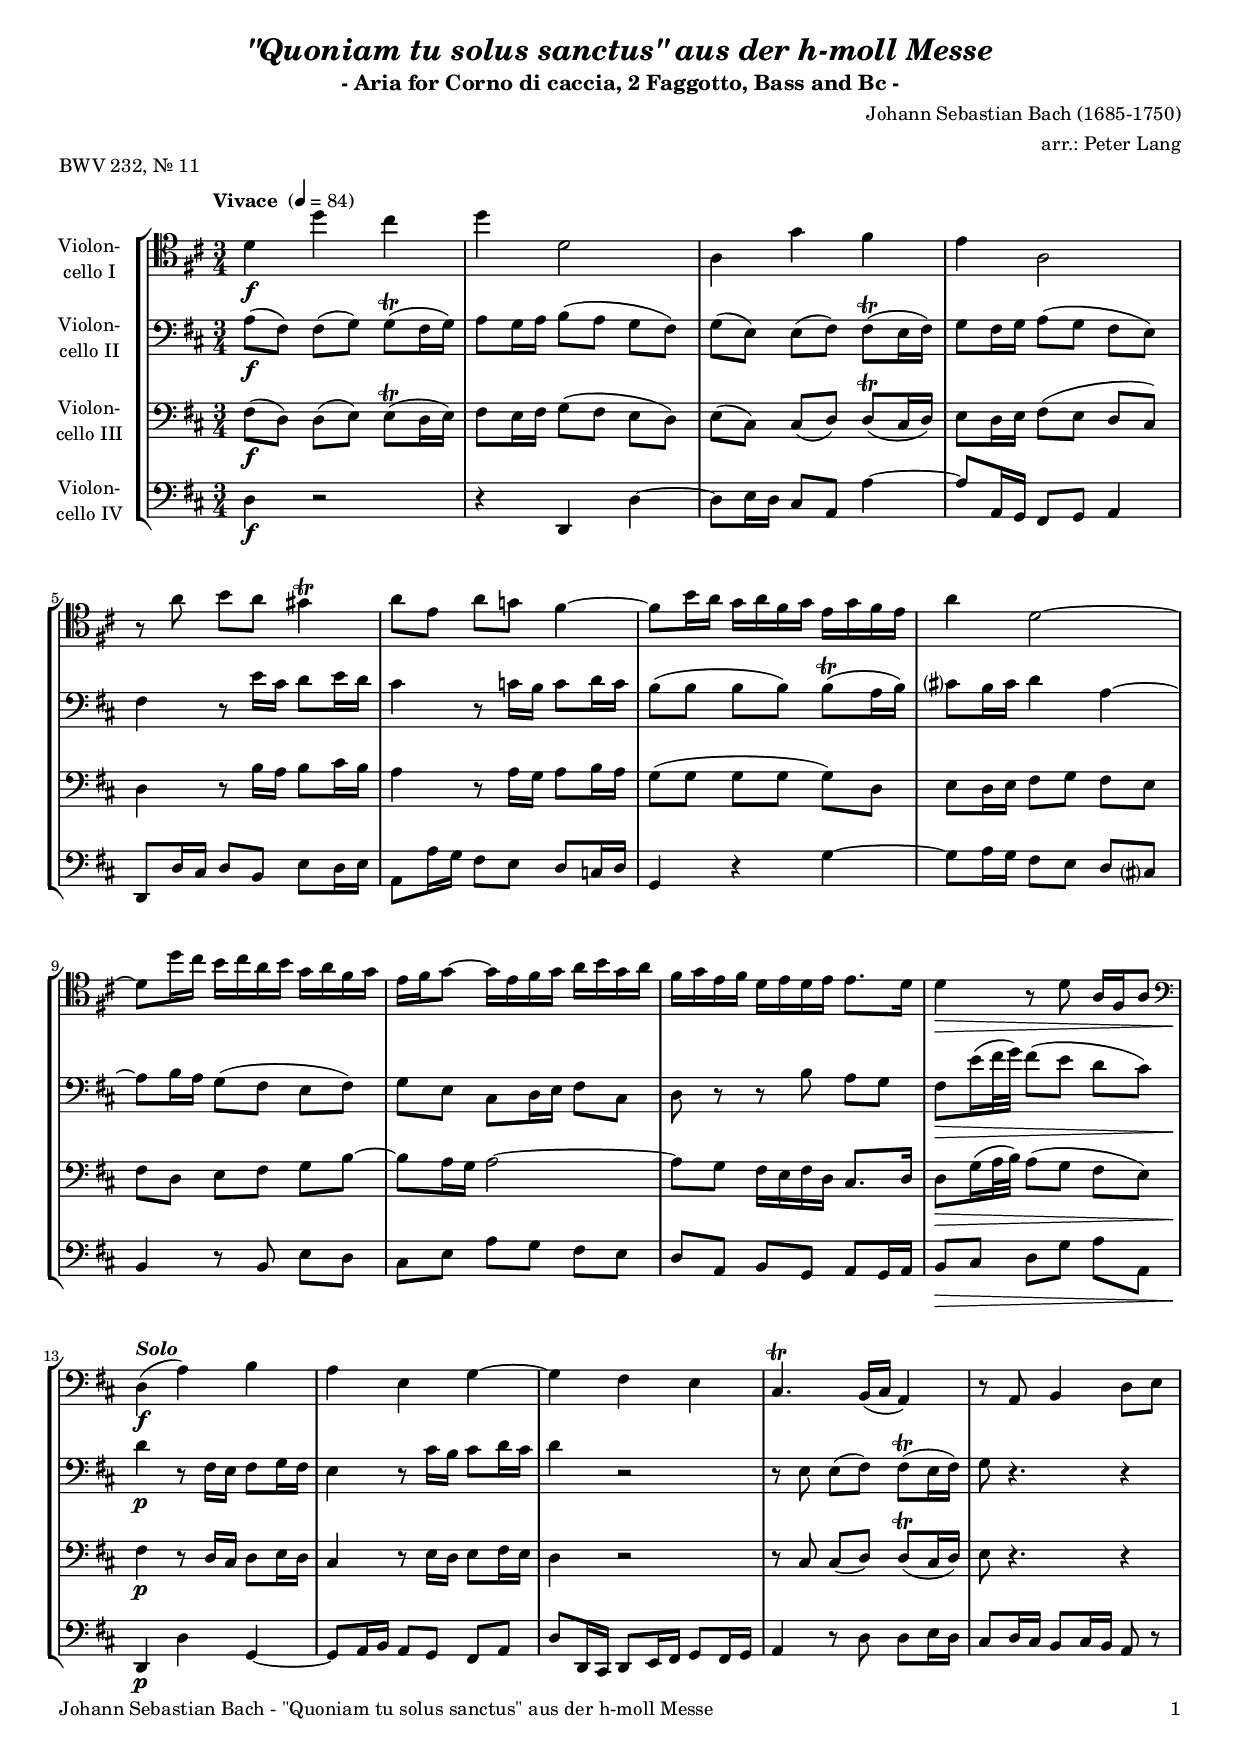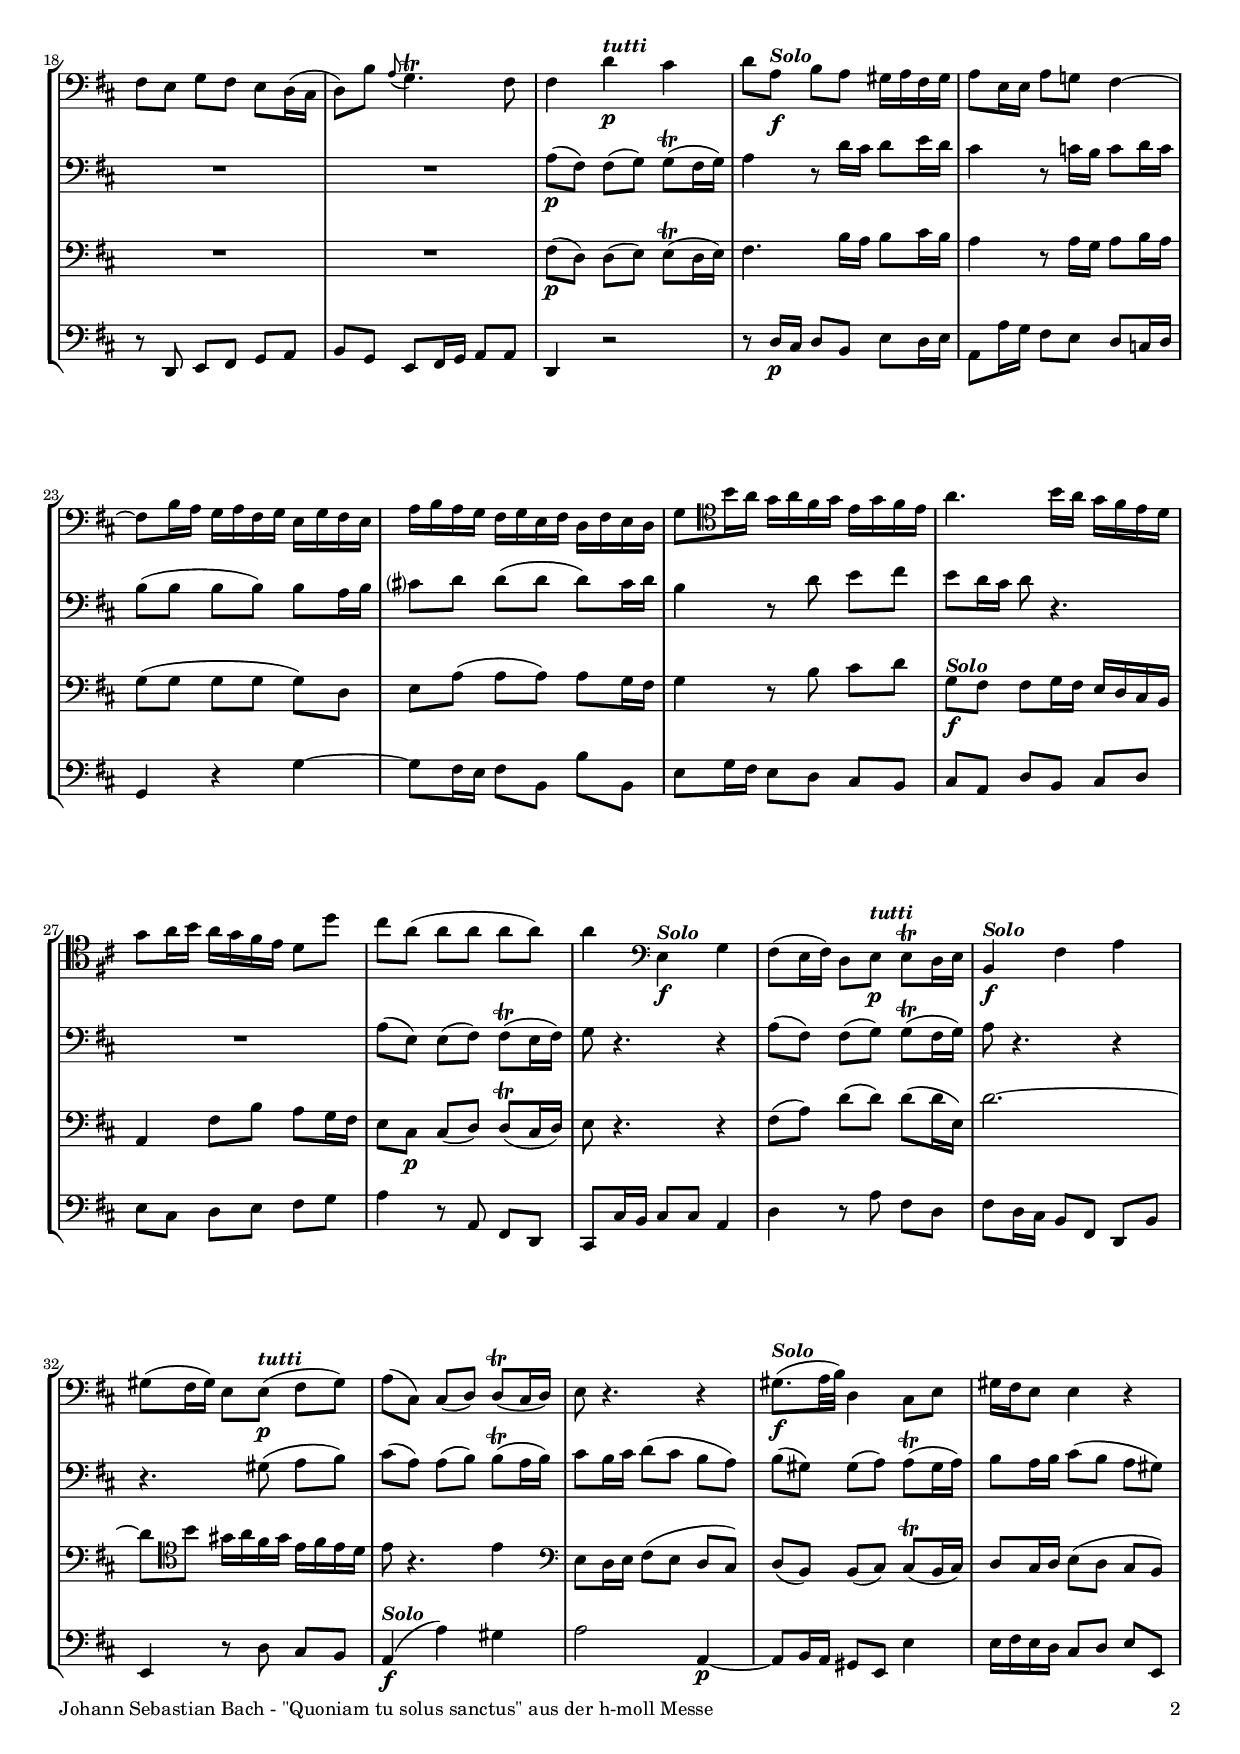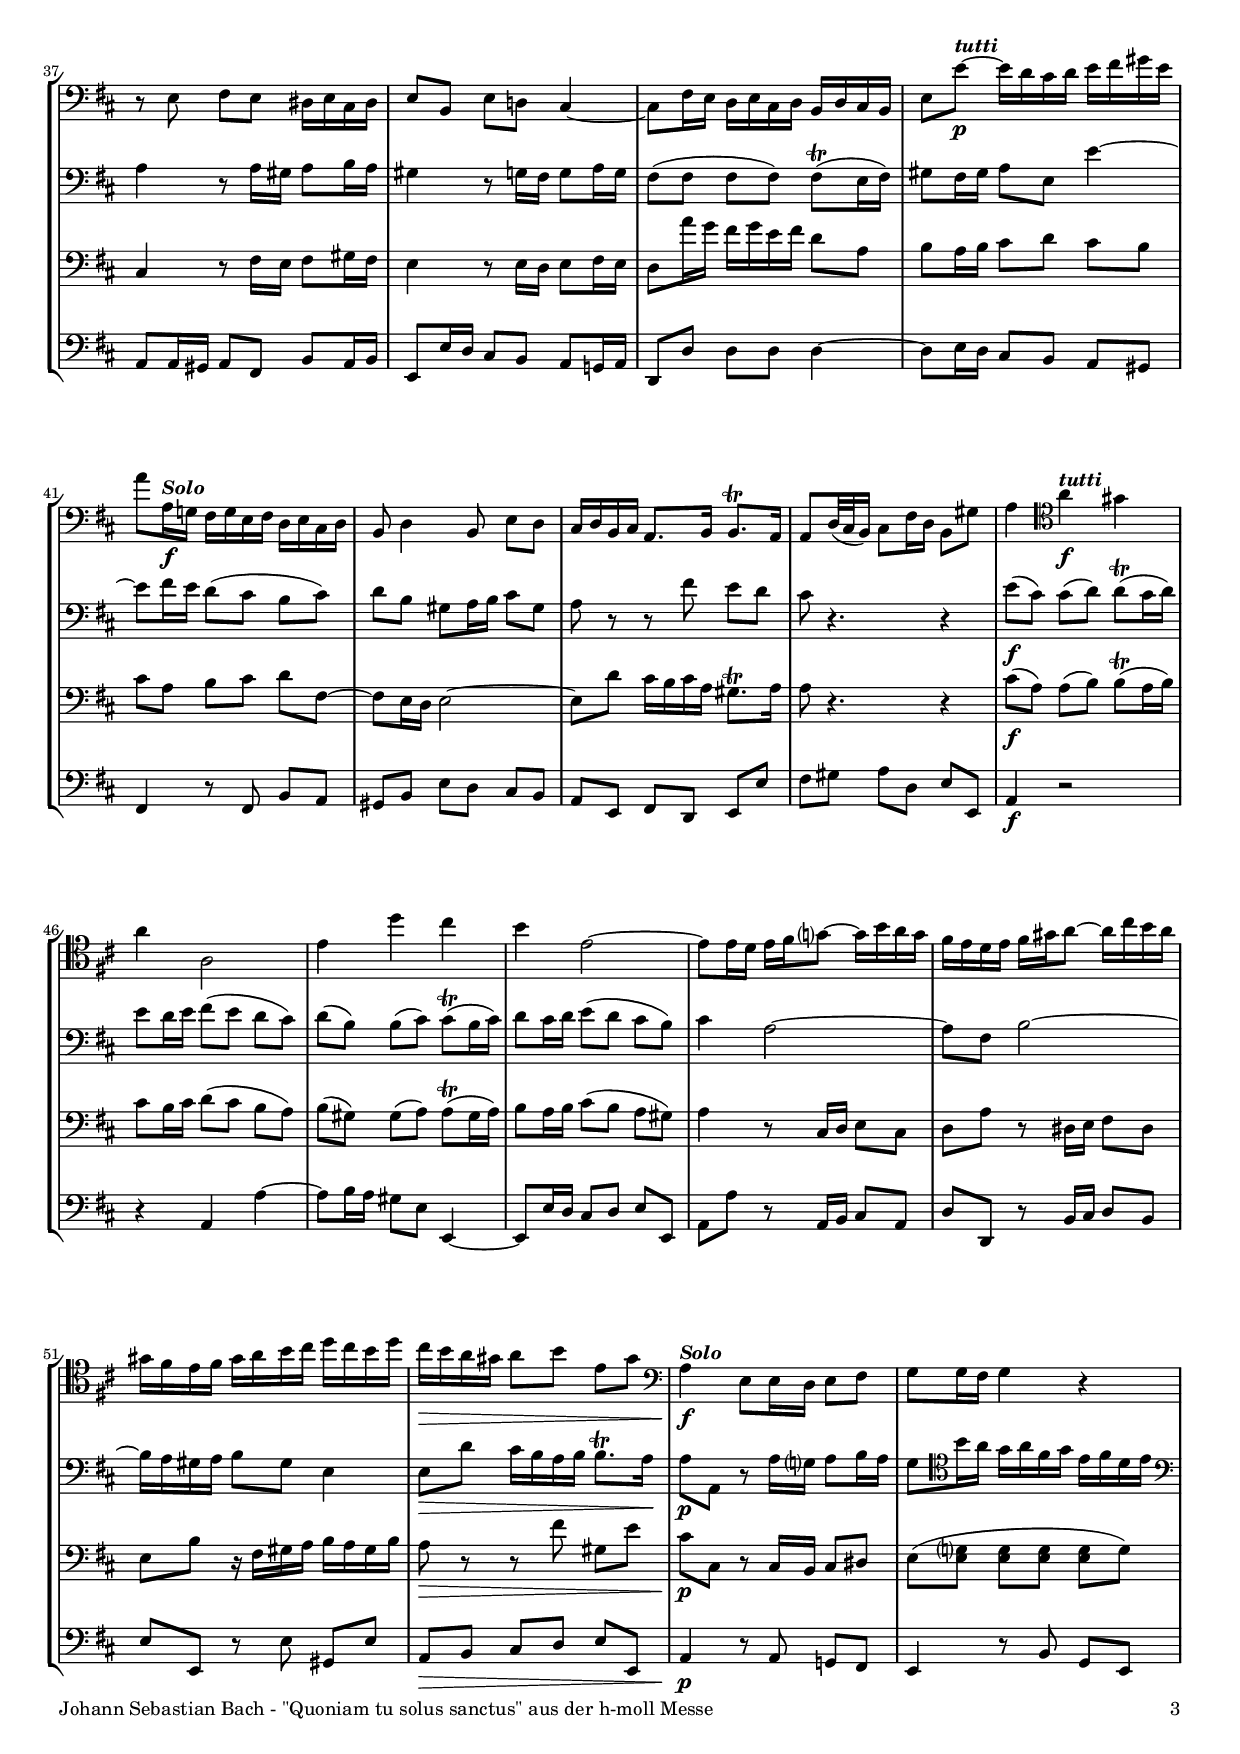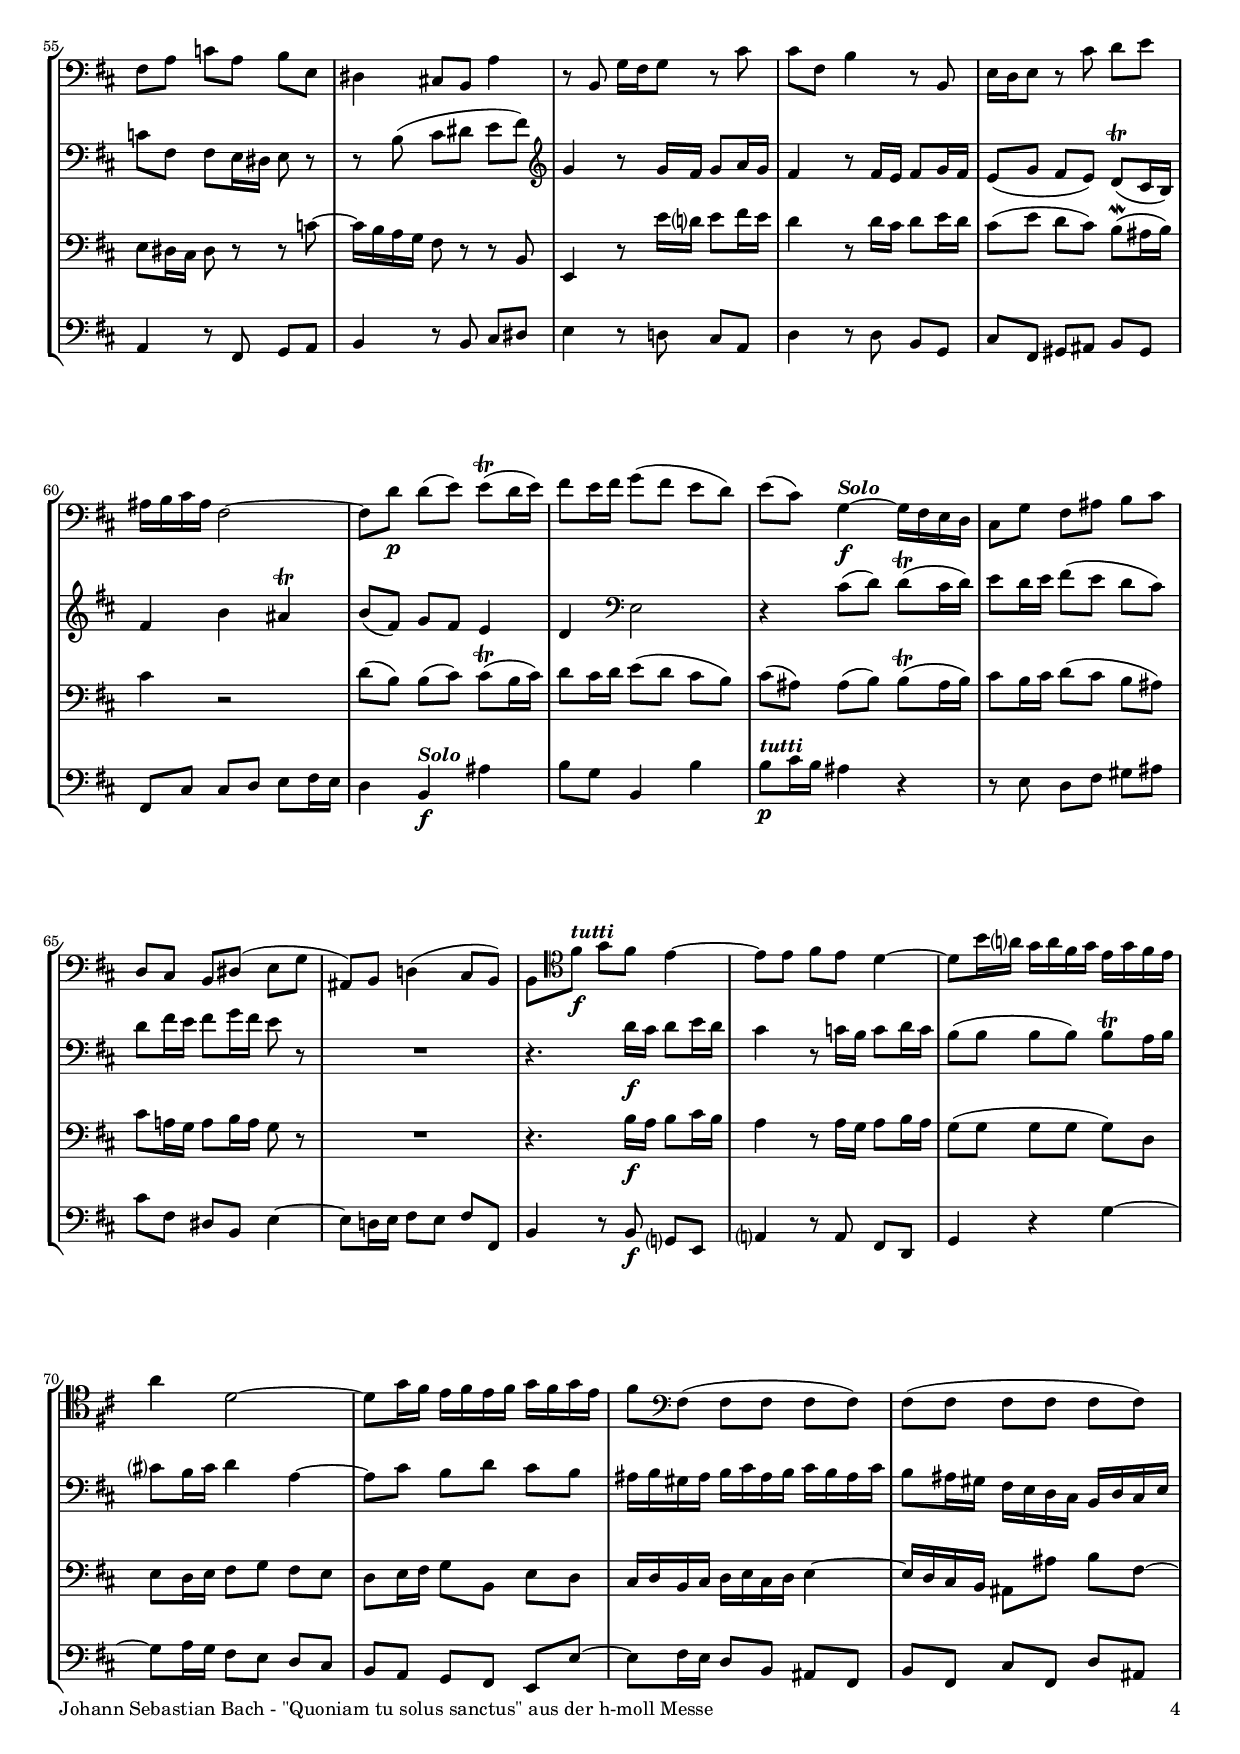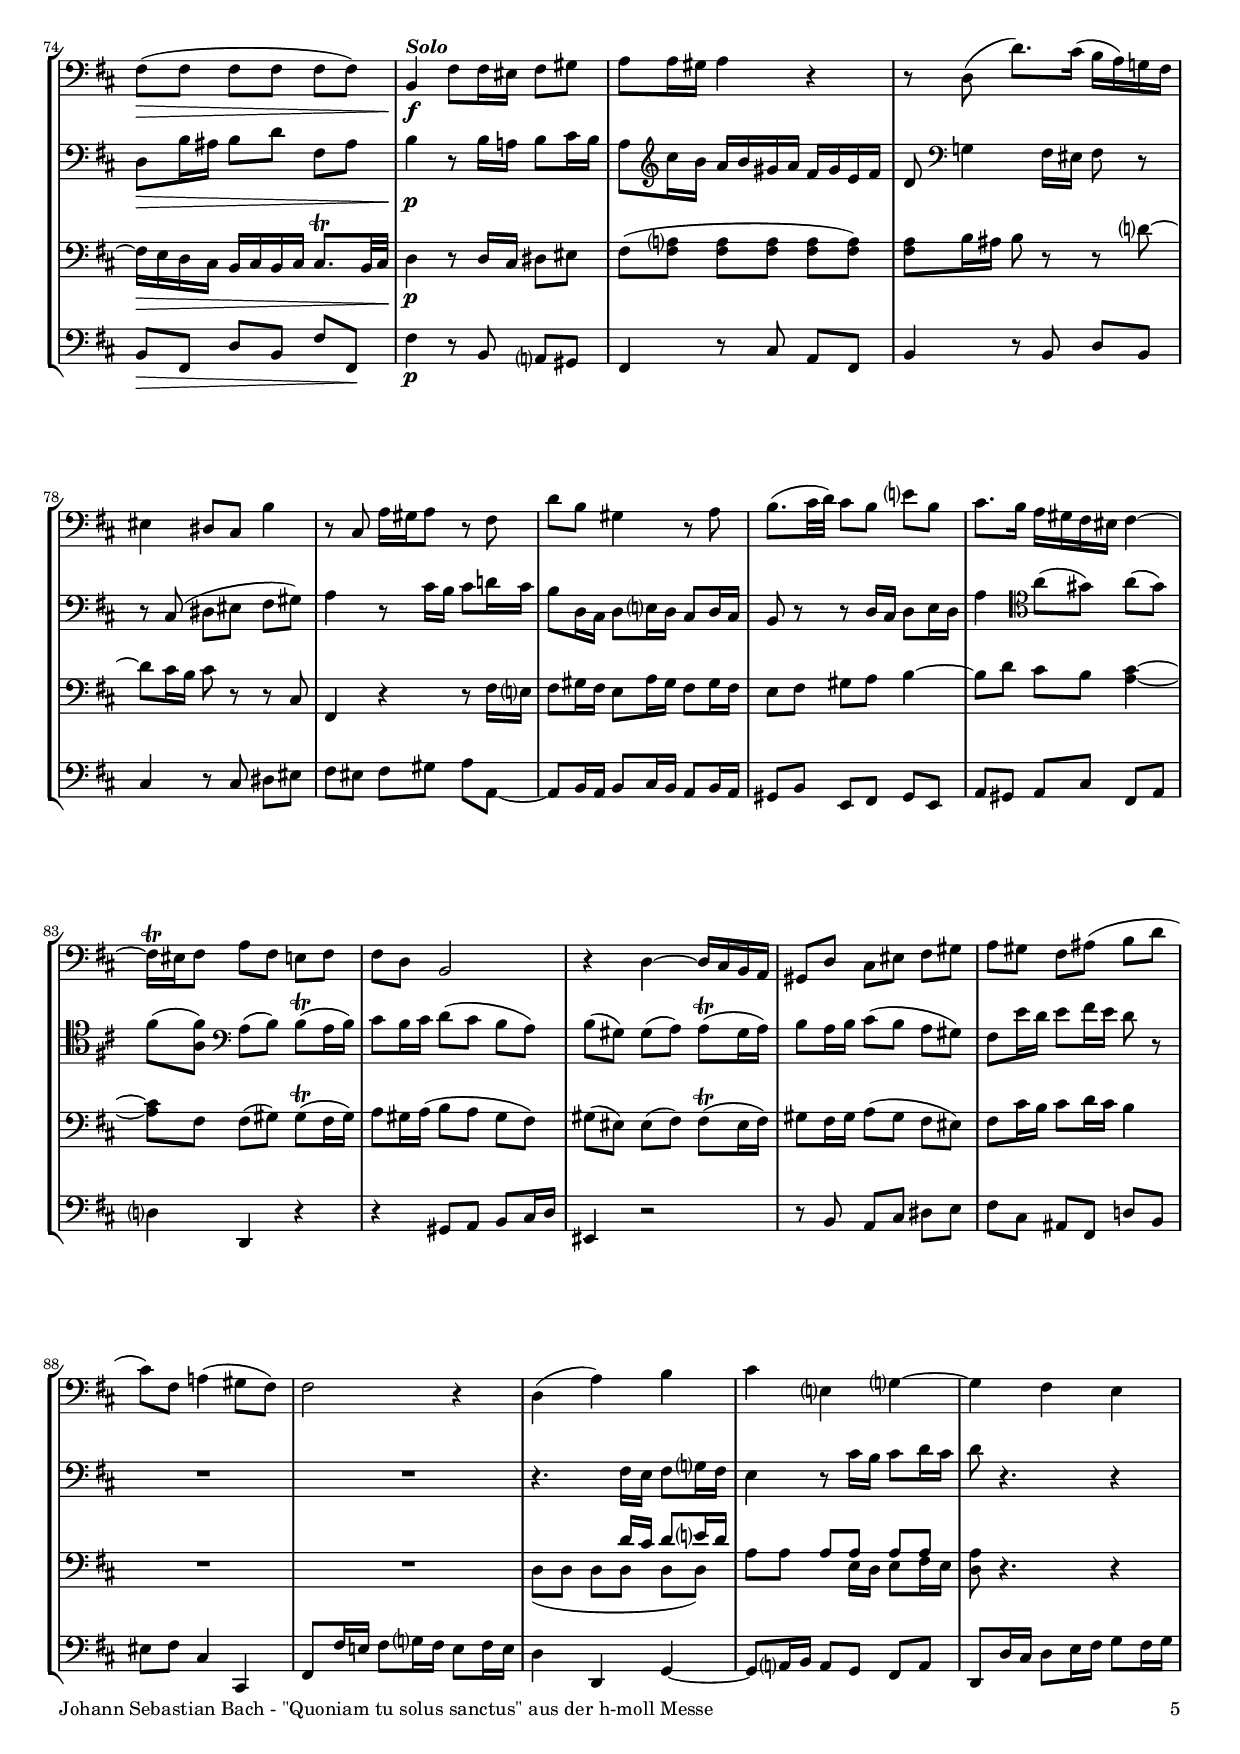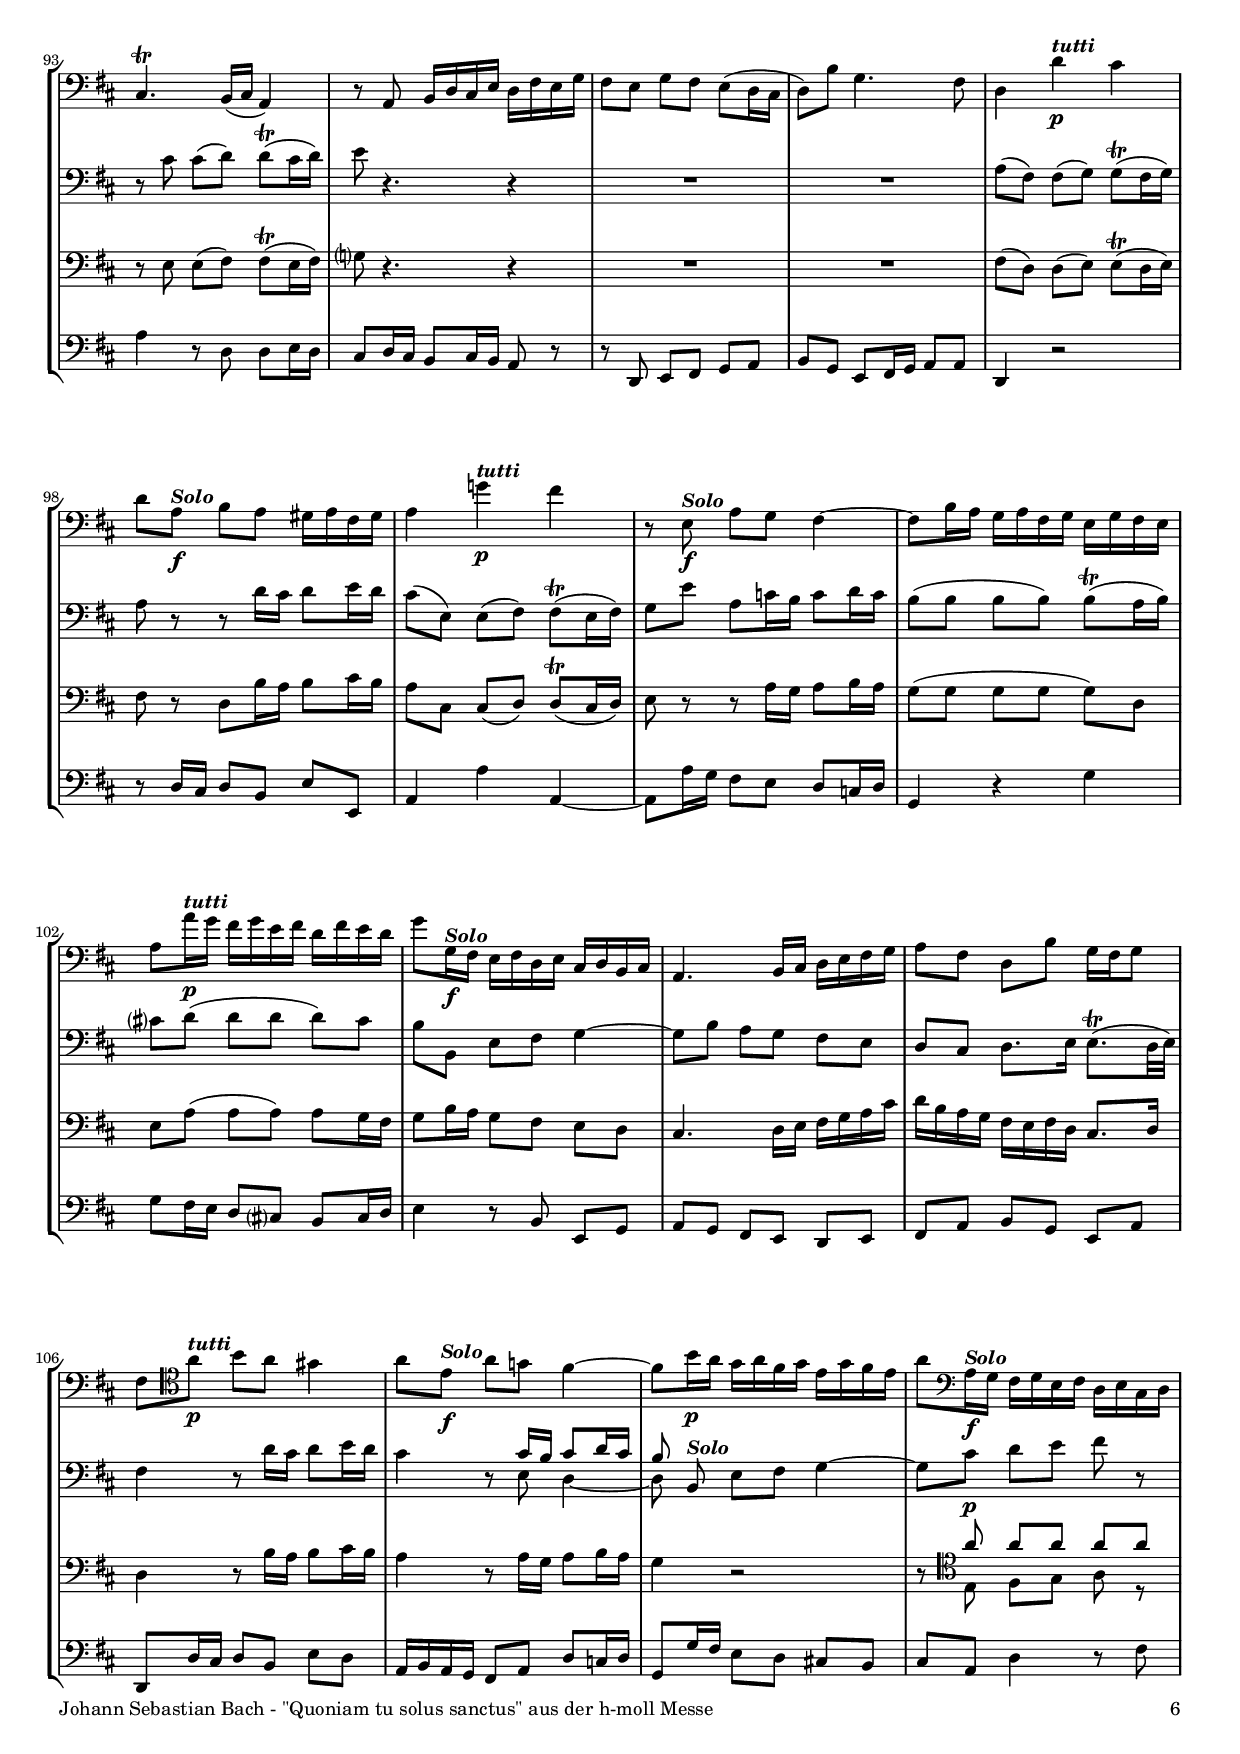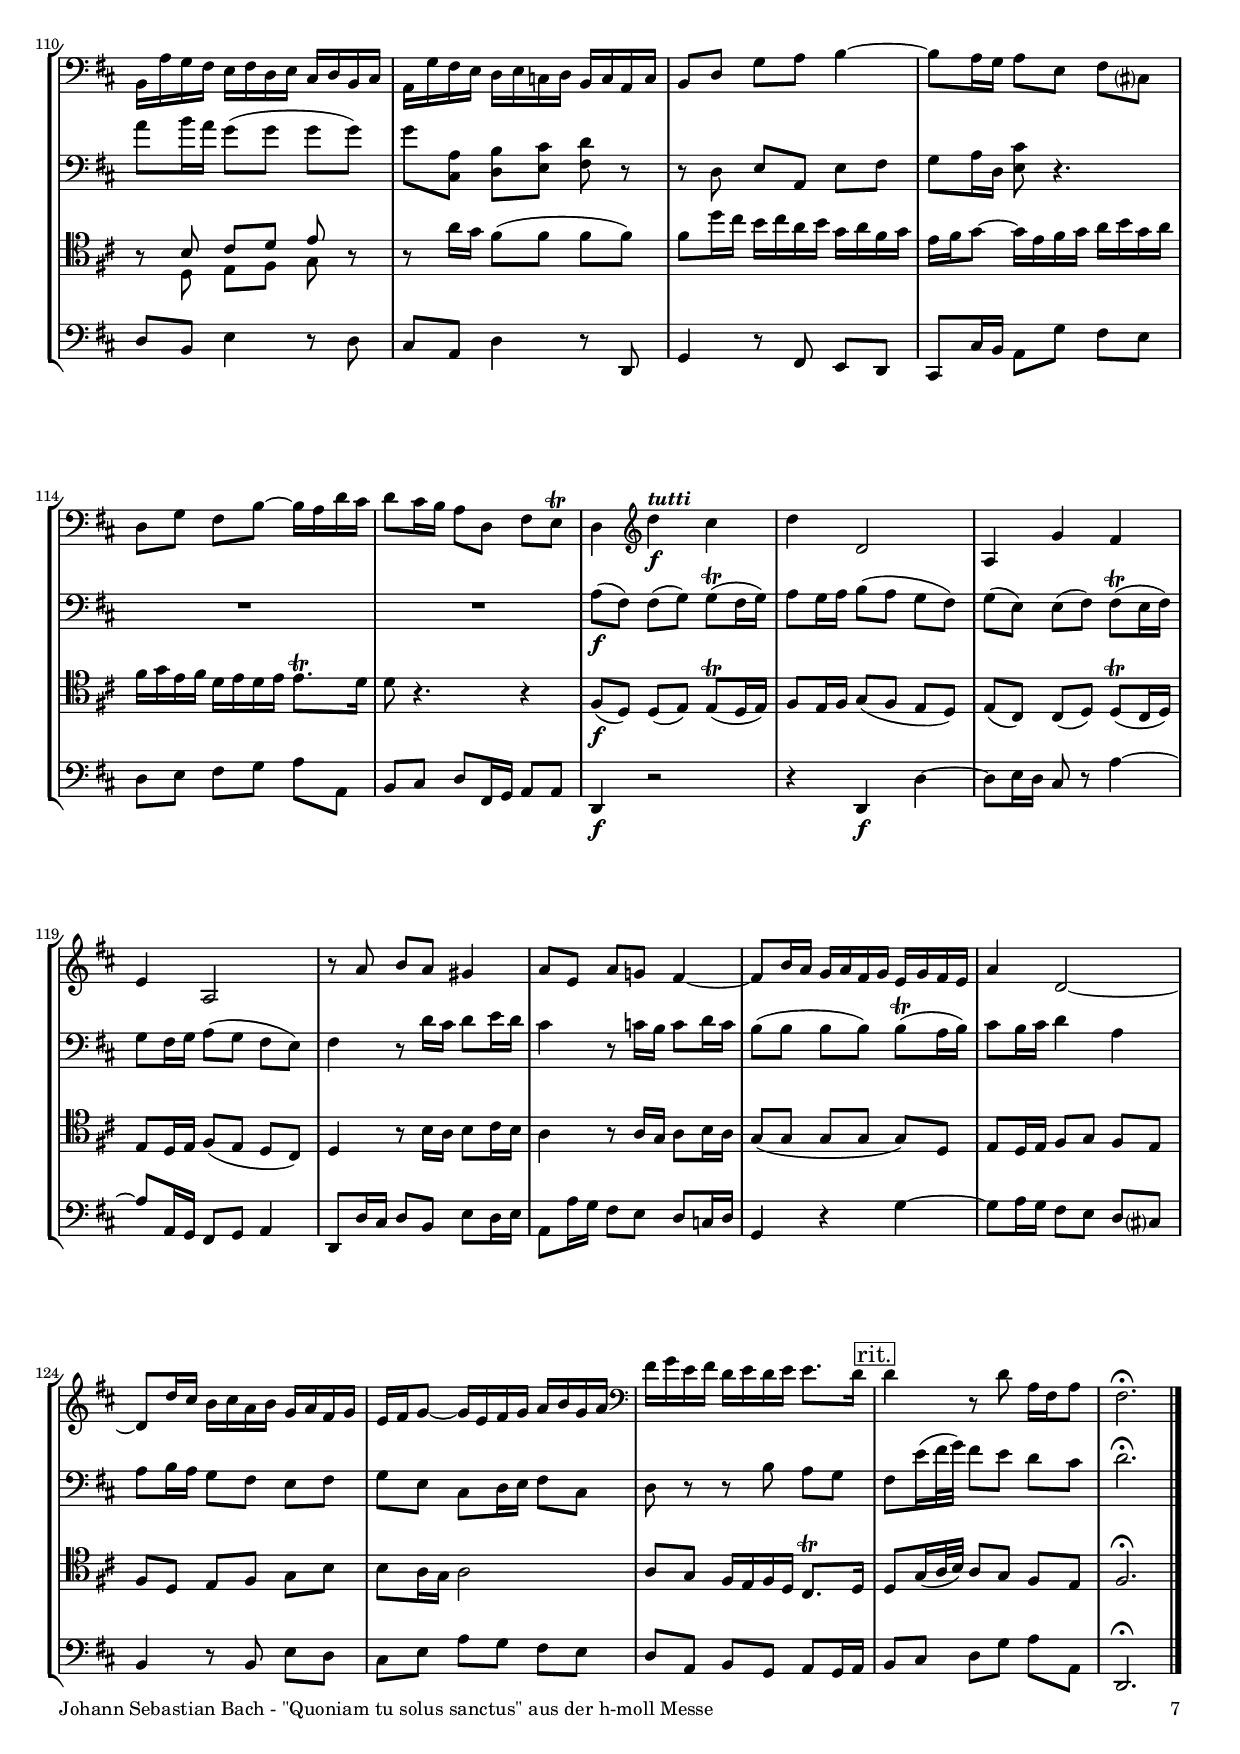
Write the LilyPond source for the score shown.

\version "2.18.2"
\include "deutsch.ly"
  
#(set-global-staff-size 16.5)

\header {
  title     = \markup \bold \italic "\"Quoniam tu solus sanctus\" aus der h-moll Messe"
  subtitle  = "- Aria for Corno di caccia, 2 Faggotto, Bass and Bc -"
  composer  = "Johann Sebastian Bach (1685-1750)"
  arranger  = "arr.: Peter Lang"
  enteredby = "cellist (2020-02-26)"
  piece     = "BWV 232, Nr. 11"
}

voiceconsts = {
  \key h \minor
  \time 3/4
  \clef "bass"
%  \numericTimeSignature
  \compressFullBarRests
  % Set default beaming for all staves
  \set Timing.beamExceptions = #'()
  \set Timing.baseMoment     = #(ly:make-moment 1 4)
  \set Timing.beatStructure  = #'(1 1 1)
  \tempo "Vivace " 4=84
}

micl = "clarinet"
mifl = "flute"
miob = "oboe"
mifh = "french horn"
misx = "tenor sax"
mist = "string ensemble 1"
miba = "cello"
%miba = "bassoon"
%miba = "pizzicato strings"
%miba = "harpsichord"

rit  = \mark \markup \box "rit."
solo = \markup \bold \italic "Solo"
tutt = \markup \bold \italic "tutti"

va = \relative c' {
  \voiceconsts
  \clef "tenor"

  d4\f d' cis
  d d,2
  a4 g' fis
  e a,2
  r8 a' h a gis4\trill
  a8 e a g! fis4~
  fis8 h16 a g a fis g e g fis e
  a4 d,2~

  d8 d'16 cis h cis a h g a fis g
  e fis g8~ g16 e fis g a h g a
  fis g e fis d e d e e8. d16
  d4\> r8 d a16 fis a8 \clef "bass"
  d,4(^\solo\f a') h
  a e g~

  g fis e
  cis4.\trill h16( cis a4)
  r8 a h4 d8 e
  fis e g fis e d16( cis
  d8) h' \appoggiatura a g4.\trill fis8
  fis4 d'^\tutt\p cis
  d8 a^\solo\f h a gis16 a fis gis
  a8 e16 e a8 g! fis4~

  fis8 h16 a g a fis g e g fis e
  a h a g fis g e fis d fis e d
  g8 \clef "tenor" h'16 a g a fis g e g fis e
  a4. h16 a g fis e d
  g8 a16 h a g fis e d8 d'

  cis a( a a a a)
  a4 \clef "bass" e,^\solo\f  g
  fis8( e16 fis) d8 e^\tutt\p e8\trill d16 e
  h4^\solo\f fis' a
  gis8( fis16 gis) e8 e(^\tutt\p fis gis)
  a( cis,) cis( d) d(\trill cis16 d)
  e8 r4. r4

  gis8.(^\solo\f a32 h) d,4 cis8 e
  gis16 fis e8 e4 r
  r8 e fis e dis16 e cis dis
  e8 h e d! cis4~
  cis8 fis16 e d e cis d h d cis h
  e8 e'~^\tutt\p e16 d cis d e fis gis e

  a8 a,16^\solo\f g! fis g e fis d e cis d
  h8 d4 h8 e d
  cis16 d h cis a8. h16 h8.\trill a16
  a8 d32( cis h16) cis8 fis16 d h8 gis'
  a4 \clef "tenor" a'^\tutt\f gis
  a a,2
  e'4 d' cis
  h e,2~

  e8 e16 d e fis g?8~ g16 h a g
  fis e d e fis gis a8~ a16 cis h a
  gis fis e fis gis a h cis d cis h d
  cis\> h a gis a8 h e, gis \clef "bass"
  a,4^\solo\!\f e8 e16 d e8 fis

  g8 g16 fis g4 r
  fis8 a c a h e,
  dis4 cis!8 h a'4
  r8 h, g'16 fis g8 r cis
  cis fis, h4 r8 h,
  e16 d e8 r cis' d e
  ais,16 h cis ais fis2~

  fis8 d'\p d( e) e(\trill d16 e)
  fis8 e16 fis g8( fis e d)
  e( cis) g4~^\solo\f g16 fis e d
  cis8 g' fis ais h cis
  d, cis h dis( e g
  ais,) h d!4( cis8 h)
  h \clef "tenor" fis''^\tutt\f g fis e4~

  e8 e fis e d4~
  d8 h'16 a? g a fis g e g fis e
  a4 d,2~
  d8 g16 fis e fis e fis g fis g e
  fis8 \clef "bass" fis,( fis fis fis fis)
  fis( fis fis fis fis fis)

  fis(\> fis fis fis fis fis)
  h,4^\solo\!\f fis'8 fis16 eis fis8 gis
  a8 a16 gis a4 r
  r8 d,( d'8.) cis16( h a) g! fis
  eis4 dis8 cis h'4
  r8 cis, a'16 gis a8 r fis
  d' h gis4 r8 a

  h8.( cis32 d) cis8 h e? h
  cis8. h16 a gis fis eis fis4~
  fis16\trill eis fis8 a fis e fis
  fis d h2
  r4 d~ d16 cis h a
  gis8 d' cis eis fis gis
  a gis fis ais( h d

  cis) fis, a!4( gis8 fis)
  fis2 r4
  d( a') h
  cis e,? g?~
  g fis e
  cis4.\trill h16( cis a4)
  r8 a h16 d cis e d fis e g
  fis8 e g fis e( d16 cis

  d8) h' g4. fis8
  d4 d'^\tutt\p cis
  d8 a^\solo\f h a gis16 a fis gis
  a4 g'!^\tutt\p fis
  r8 e,^\solo\f a g fis4~
  fis8 h16 a g a fis g e g fis e
  a8 a'16^\tutt\p g fis g e fis d fis e d

  g8 g,16^\solo\f fis e fis d e cis d h cis
  a4. h16 cis d e fis g
  a8 fis d h' g16 fis g8
  fis \clef "tenor" a'^\tutt\p h a gis4
  a8 e^\solo\f a g! fis4~
  fis8 h16\p a g a fis g e g fis e

  a8 \clef "bass" a,16^\solo\f g fis g e fis d e cis d
  h a' g fis e fis d e cis d h cis
  a g' fis e d e c d h c a c
  h8 d g a h4~
  h8 a16 g a8 e fis cis?
  d g fis h~ h16 a d cis

  d8 cis16 h a8 d, fis e\trill
  d4 \clef "treble" d''^\tutt\f cis
  d d,2
  a4 g' fis
  e a,2
  r8 a' h a gis4
  a8 e a g! fis4~
  fis8 h16 a g a fis g e g fis e

  a4 d,2~
  d8 d'16 cis h cis a h g a fis g
  e fis g8~ g16 e fis g a h g a \clef "bass"
  fis g e fis d e d e e8. d16 \rit
  d4 r8 d a16 fis a8
  fis2.\fermata \bar "|."
}

vb = \relative c' {
  \voiceconsts

  a8(\f fis) fis( g) g(\trill fis16 g)
  a8 g16 a h8( a g fis)
  g( e) e( fis) fis(\trill e16 fis)
  g8 fis16 g a8( g fis e)
  fis4 r8 e'16 cis d8 e16 d
  cis4 r8 c16 h c8 d16 c

  h8( h h h) h(\trill a16 h)
  cis?8 h16 cis d4 a~
  a8 h16 a g8( fis e fis)
  g e cis d16 e fis8 cis
  d r r h' a g
  fis\> e'16( fis32 g) fis8( e d cis)

  d4\!\p r8 fis,16 e fis8 g16 fis
  e4 r8 cis'16 h cis8 d16 cis
  d4 r2
  r8 e, e( fis) fis(\trill e16 fis)
  g8 r4. r4
  R2.*2
  a8(\p fis) fis( g) g(\trill fis16 g)

  a4 r8 d16 cis d8 e16 d
  cis4 r8 c16 h c8 d16 c
  h8( h h h) h a16 h
  cis?8 d d( d d) cis16 d
  h4 r8 d e fis
  e d16 cis d8 r4.

  R2.
  a8( e) e( fis) fis(\trill e16 fis)
  g8 r4. r4
  a8( fis) fis( g) g(\trill fis16 g)
  a8 r4. r4
  r4. gis8( a h)
  cis( a) a( h) h(\trill a16 h)

  cis8 h16 cis d8( cis h a)
  h( gis) gis( a) a(\trill gis16 a)
  h8 a16 h cis8( h a gis)
  a4 r8 a16 gis a8 h16 a
  gis4 r8 g16 fis g8 a16 g
  fis8( fis fis fis) fis(\trill e16 fis)

  gis8 fis16 gis a8 e e'4~
  e8 fis16 e d8( cis h cis)
  d h gis a16 h cis8 gis
  a r r fis' e d
  cis r4. r4
  e8(\f cis) cis( d) d(\trill cis16 d)

  e8 d16 e fis8( e d cis)
  d( h) h( cis) cis(\trill h16 cis)
  d8 cis16 d e8( d cis h)
  cis4 a2~
  a8 fis h2~
  h16 a gis a h8 gis e4

  e8\> d' cis16 h a h h8.\trill a16\!
  a8\p a, r a'16 g? a8 h16 a
  g8 \clef "tenor" h'16 a g a fis g e fis d e \clef "bass"
  c8 fis, fis e16 dis e8 r
  r h'( cis dis e fis) \clef "treble"

  g4 r8 g16 fis g8 a16 g
  fis4 r8 fis16 e fis8 g16 fis
  e8( g fis e) d(\trill cis16 h)
  fis'4 h ais\trill
  h8( fis) g fis e4
  d \clef "bass" e,2

  r4 cis'8( d) d(\trill cis16 d)
  e8 d16 e fis8( e d cis)
  d fis16 e fis8 g16 fis e8 r
  R2.
  r4. d16\f cis d8 e16 d
  cis4 r8 c16 h c8 d16 c

  h8( h h h) h\trill a16 h
  cis?8 h16 cis d4 a~
  a8 cis h d cis h
  ais16 h gis ais h cis ais h cis h ais cis
  h8 ais16 gis fis e d cis h d cis e

  d8\> h'16 ais h8 d fis, ais
  h4\!\p r8 h16 a! h8 cis16 h
  a8 \clef "treble" cis'16 h a h gis a fis gis e fis
  d8 \clef "bass" g,!4 fis16 eis fis8 r
  r cis( dis eis fis gis)

  a4 r8 cis16 h cis8 d!16 cis
  h8 d,16 cis d8 e?16 d cis8 d16 cis
  h8 r r d16 cis d8 e16 d
  a'4 \clef "tenor" a'8( gis) a( gis)
  fis( <a, fis'>) \clef "bass" a( h) h(\trill a16 h)

  cis8 h16 cis d8( cis h a)
  h( gis) gis( a) a(\trill gis16 a)
  h8 a16 h cis8( h a gis)
  fis e'16 d e8 fis16 e d8 r
  R2.*2
  r4. fis,16 e fis8 g?16 fis

  e4 r8 cis'16 h cis8 d16 cis
  d8 r4. r4
  r8 cis cis( d) d(\trill cis16 d)
  e8 r4. r4
  R2.*2
  a,8( fis) fis( g) g(\trill fis16 g)
  
  a8 r r d16 cis d8 e16 d
  cis8( e,) e( fis) fis(\trill e16 fis)
  g8 e' a, c16 h c8 d16 c
  h8( h h h) h(\trill a16 h)
  cis?8 d( d d d) cis
  h h, e fis g4~

  g8 h a g fis e
  d cis d8. e16 e8.(\trill d32 e)
  fis4 r8 d'16 cis d8 e16 d
  cis4 r8 << {
    cis16 h cis8 d16 cis
    h8
  } \\ {
    e, d4~
    d8
  } >> h^\solo e fis g4~
  g8 cis\p d e fis r

  a h16 a g8( g g g)
  g <cis,, a'> <d h'> <e cis'> <fis d'> r
  r d e a, e' fis
  g a16 d, <e cis'>8 r4.
  R2.*2
  a8(\f fis) fis( g) g(\trill fis16 g)

  a8 g16 a h8( a g fis)
  g( e) e( fis) fis(\trill e16 fis)
  g8 fis16 g a8( g fis e)
  fis4 r8 d'16 cis d8 e16 d
  cis4 r8 c16 h c8 d16 c
  h8( h h h) h(\trill a16 h)

  cis8 h16 cis d4 a
  a8 h16 a g8 fis e fis
  g e cis d16 e fis8 cis
  d r r h' a g \rit
  fis e'16( fis32 g) fis8 e d cis
  d2.\fermata \bar "|."
}

vc = \relative c {
  \voiceconsts

  fis8(\f d) d( e) e(\trill d16 e)
  fis8 e16 fis g8( fis e d)
  e( cis) cis( d) d(\trill cis16 d)
  e8 d16 e fis8( e d cis)
  d4 r8 h'16 a h8 cis16 h
  a4 r8 a16 g a8 h16 a

  g8( g g g g) d
  e d16 e fis8 g fis e
  fis d e fis g h~
  h a16 g a2~
  a8 g fis16 e fis d cis8. d16
  d8\> g16( a32 h) a8( g fis e)

  fis4\!\p r8 d16 cis d8 e16 d
  cis4 r8 e16 d e8 fis16 e
  d4 r2
  r8 cis cis( d) d(\trill cis16 d)
  e8 r4. r4
  R2.*2
  fis8(\p d) d( e) e(\trill d16 e)

  fis4. h16 a h8 cis16 h
  a4 r8 a16 g a8 h16 a
  g8( g g g g) d
  e a( a a) a g16 fis
  g4 r8 h cis d
  g,^\solo\f fis fis g16 fis e d cis h

  a4 fis'8 h a g16 fis
  e8 cis\p cis( d) d(\trill cis16 d)
  e8 r4. r4
  fis8( a) d( d) d( d16 e,)
  d'2.~
  d8 \clef "tenor" h' gis16 a fis gis e fis e d
  e8 r4. e4 \clef "bass"

  e,8 d16 e fis8( e d cis)
  d( h) h( cis) cis(\trill h16 cis)
  d8 cis16 d e8( d cis h)
  cis4 r8 fis16 e fis8 gis16 fis
  e4 r8 e16 d e8 fis16 e
  d8 a''16 g fis g e fis d8 a

  h a16 h cis8 d cis h
  cis a h cis d fis,~
  fis e16 d e2~
  e8 d' cis16 h cis a gis8.\trill a16
  a8 r4. r4
  cis8(\f a) a( h) h(\trill a16 h)

  cis8 h16 cis d8( cis h a)
  h( gis) gis( a) a(\trill gis16 a)
  h8 a16 h cis8( h a gis)
  a4 r8 cis,16 d e8 cis
  d8 a' r dis,16 e fis8 dis
  e h' r16 fis gis a h a gis h

  a8\> r r fis' gis, e'
  cis\!\p cis, r cis16 h cis8 dis
  e( <e g?> <e g> <e g> <e g> g)
  e dis16 cis dis8 r r c'~
  c16 h a g fis8 r r h,
  e,4 r8 e''16 d? e8 fis16 e

  d4 r8 d16 cis d8 e16 d
  cis8( e d cis) h(\mordent ais16 h)
  cis4 r2
  d8( h) h( cis) cis(\trill h16 cis)
  d8 cis16 d e8( d cis h)
  cis( ais) ais( h) h(\trill ais16 h)

  cis8 h16 cis d8( cis h ais)
  cis8 a!16 g a8 h16 a g8 r
  R2.
  r4. h16\f a h8 cis16 h
  a4 r8 a16 g a8 h16 a
  g8( g g g g) d

  e d16 e fis8 g fis e
  d e16 fis g8 h, e d
  cis16 d h cis d e cis d e4~
  e16 d cis h ais8 ais' h fis~
  fis16\> e d cis h cis h cis cis8.\trill h32 cis\!
  d4\p r8 d16 cis dis8 eis

  fis( <fis a?> <fis a> <fis a> <fis a> <fis a>)
  <fis a> h16 ais h8 r r d?~
  d cis16 h cis8 r r cis,
  fis,4 r r8 fis'16 e?
  fis8 gis16 fis e8 a16 gis fis8 gis16 fis
  e8 fis gis a h4~
  h8 d cis h <a cis>4~

  <a cis>8 fis fis( gis) gis(\trill fis16 gis)
  a8 gis16 a (h8 a gis fis)
  gis( eis) eis( fis) fis(\trill eis16 fis)
  gis8 fis16 gis a8( gis fis eis)
  fis cis'16 h cis8 d16 cis h4
  R2.*2

  << {
    s4. d16 cis d8 e?16 d
    s4 a8 a a a
  } \\ {
    d,8( d d d d d)
    a' a s8 e16 d e8 fis16 e
  } >>
  <d a'>8 r4. r4
  r8 e e( fis) fis(\trill e16 fis)
  g?8 r4. r4
  R2.*2
  fis8( d) d( e) e(\trill d16 e)

  fis8 r d h'16 a h8 cis16 h
  a8 cis, cis( d) d(\trill cis16 d)
  e8 r r a16 g a8 h16 a
  g8( g g g g) d
  e a( a a) a g16 fis
  g8 h16 a g8 fis e d

  cis4. d16 e fis g a cis
  d h a g fis e fis d cis8. d16
  d4 r8 h'16 a h8 cis16 h
  a4 r8 a16 g a8 h16 a
  g4 r2
  r8 \clef "tenor" << { a'8 a a a a } \\ { e, fis g a r } >>

  r << { h cis d e } \\ { d, e fis g } >> r
  r a'16 g fis8( fis fis fis)
  fis d'16 cis h cis a h g a fis g
  e fis g8~ g16 e fis g a h g a
  fis g e fis d e d e e8.\trill d16

  d8 r4. r4
  fis,8(\f d) d( e) e(\trill d16 e)
  fis8 e16 fis g8( fis e d)
  e( cis) cis( d) d(\trill cis16 d)
  e8 d16 e fis8( e d cis)
  d4 r8 h'16 a h8 cis16 h
  a4 r8 a16 g a8 h16 a

  g8( g g g g) d
  e d16 e fis8 g fis e
  fis d e fis g h
  h a16 g a2
  a8 g fis16 e fis d cis8.\trill d16 \rit
  d8 g16( a32 h) a8 g fis e
  fis2.\fermata \bar "|."
}

vd = \relative c {
  \voiceconsts

  d4\f r2
  r4 d, d'~
  d8 e16 d cis8 a a'4~
  a8 a,16 g fis8 g a4
  d,8 d'16 cis d8 h e d16 e
  a,8 a'16 g fis8 e d c16 d
  g,4 r g'~

  g8 a16 g fis8 e d cis?
  h4 r8 h e d
  cis e a g fis e
  d a h g a g16 a
  h8\> cis d g a a,
  d,4\!\p d' g,~
  g8 a16 h a8 g fis a

  d d,16 cis d8 e16 fis g8 fis16 g
  a4 r8 d d e16 d
  cis8 d16 cis h8 cis16 h a8 r
  r d, e fis g a
  h g e fis16 g a8 a
  d,4 r2
  r8 d'16\p cis d8 h e d16 e

  a,8 a'16 g fis8 e d c16 d
  g,4 r g'~
  g8 fis16 e fis8 h, h' h,
  e g16 fis e8 d cis h
  cis a d h cis d
  e cis d e fis g
  a4 r8 a, fis d

  cis cis'16 h cis8 cis a4
  d r8 a' fis d
  fis d16 cis h8 fis d h'
  e,4 r8 d' cis h
  a4(^\solo\f a') gis
  a2 a,4~\p
  a8 h16 a gis8 e e'4

  e16 fis e d cis8 d e e,
  a a16 gis a8 fis h8 a16 h
  e,8 e'16 d cis8 h a g!16 a
  d,8 d' d d d4~
  d8 e16 d cis8 h a gis
  fis4 r8 fis h a

  gis h e d cis h
  a e fis d e e'
  fis gis a d, e e,
  a4\f r2
  r4 a a'~
  a8 h16 a gis8 e e,4~
  e8 e'16 d cis8 d e e,

  a a' r8 a,16 h cis8 a
  d d, r h'16 cis d8 h
  e e, r e' gis, e'
  a,\> h cis d e e,
  a4\!\p r8 a g! fis
  e4 r8 h' g e
  a4 r8 fis g a

  h4 r8 h cis dis
  e4 r8 d! cis a
  d4 r8 d h g
  cis fis, gis ais h gis
  fis cis' cis d e fis16 e
  d4 h^\solo\f ais'
  h8 g h,4 h'

  h8^\tutt\p cis16 h ais4 r
  r8 e d fis gis ais
  cis fis, dis h e4~
  e8 d!16 e fis8 e fis fis,
  h4 r8 h\f g? e
  a?4 r8 a fis d
  g4 r g'~

  g8 a16 g fis8 e d cis
  h a g fis e e'~
  e fis16 e d8 h ais fis
  h fis cis' fis, d' ais
  h\> fis d' h fis' fis,\!
  fis'4\p r8 h, a? gis
  fis4 r8 cis' a fis

  h4 r8 h d h
  cis4 r8 cis dis eis
  fis eis fis gis a a,~
  a h16 a h8 cis16 h a8 h16 a
  gis8 h e, fis gis e
  a gis a cis fis, a
  d?4 d, r

  r gis8 a h cis16 d
  eis,4 r2
  r8 h' a cis dis e
  fis cis ais fis d'! h
  eis fis cis4 cis,
  fis8 fis'16 e! fis8 g?16 fis e8 fis16 e
  d4 d, g~

  g8 a?16 h a8 g fis a
  d, d'16 cis d8 e16 fis g8 fis16 g
  a4 r8 d, d e16 d
  cis8 d16 cis h8 cis16 h a8 r
  r d, e fis g a
  h g e fis16 g a8 a

  d,4 r2
  r8 d'16 cis d8 h e e,
  a4 a' a,~
  a8 a'16 g fis8 e d c16 d
  g,4 r g'
  g8 fis16 e d8 cis? h cis16 d
  e4 r8 h e, g

  a g fis e d e
  fis a h g e a
  d, d'16 cis d8 h e d
  a16 h a g fis8 a d c16 d
  g,8 g'16 fis e8 d cis! h
  cis a d4 r8 fis

  d h e4 r8 d
  cis a d4 r8 d,
  g4 r8 fis e d
  cis cis'16 h a8 g' fis e
  d e fis g a a,
  h cis d fis,16 g a8 a
  d,4\f r2

  r4 d\f d'~
  d8 e16 d cis8 r a'4~
  a8 a,16 g fis8 g a4
  d,8 d'16 cis d8 h e d16 e
  a,8 a'16 g fis8 e d c16 d
  g,4 r g'~

  g8 a16 g fis8 e d cis?
  h4 r8 h e d
  cis e a g fis e
  d a h g a g16 a \rit
  h8 cis d g a a,
  d,2.\fermata \bar "|."
}


music = \new StaffGroup <<
      \new Staff {
	\set Staff.midiInstrument = \miba
	\set Staff.instrumentName = \markup \center-column { "Violon-" "cello I" }
	\transpose h h { \va }
      }

      \new Staff {
	\set Staff.midiInstrument = \miba
	\set Staff.instrumentName = \markup \center-column { "Violon-" "cello II" }
	\transpose h h { \vb }
      }

      \new Staff {
	\set Staff.midiInstrument = \miba
	\set Staff.instrumentName = \markup \center-column { "Violon-" "cello III" }
	\transpose h h { \vc }
      }

      \new Staff {
	\set Staff.midiInstrument = \miba
	\set Staff.instrumentName = \markup \center-column { "Violon-" "cello IV" }
	\transpose h h { \vd }
      }
>>

\book {
   \paper {
    print-page-number = ##t
    print-first-page-number = ##t
    ragged-last-bottom = ##f
    oddHeaderMarkup = \markup \null
    evenHeaderMarkup = \markup \null
    oddFooterMarkup = \markup {
      \fill-line {
        \on-the-fly #print-page-number-check-first
        "Johann Sebastian Bach - \"Quoniam tu solus sanctus\" aus der h-moll Messe" \fromproperty #'page:page-number-string
      }
    }
    evenFooterMarkup = \oddFooterMarkup
  } \score {
    \music
    \layout {}
  }

  \score {
    \unfoldRepeats \music

    \midi {
      \context {
        \Score
      }
    }
  }
}
